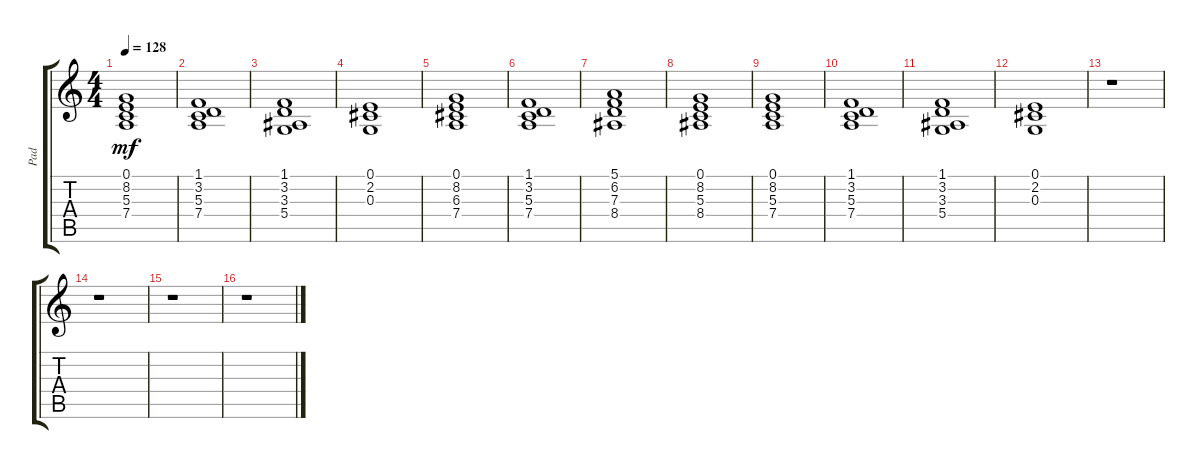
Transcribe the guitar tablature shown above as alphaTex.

\track ("Pad" "Pad") {instrument pad2warm}
\staff {score tabs}
\tuning (E4 B3 G3 D3 A2 E2) {hide}
\ts (4 4)
\tempo 128
\clef g2
\ks c
(0.1 8.2 5.3 7.4).1{dy mf} |
(1.1 3.2 5.3 7.4).1 |
(1.1 3.2 3.3 5.4).1 |
(0.1 2.2 0.3).1 |
(0.1 8.2 6.3 7.4).1 |
(1.1 3.2 5.3 7.4).1 |
(5.1 6.2 7.3 8.4).1 |
(0.1 8.2 5.3 8.4).1 |
(0.1 8.2 5.3 7.4).1 |
(1.1 3.2 5.3 7.4).1 |
(1.1 3.2 3.3 5.4).1 |
(0.1 2.2 0.3).1 |
r.1 |
r.1 |
r.1 |
r.1
